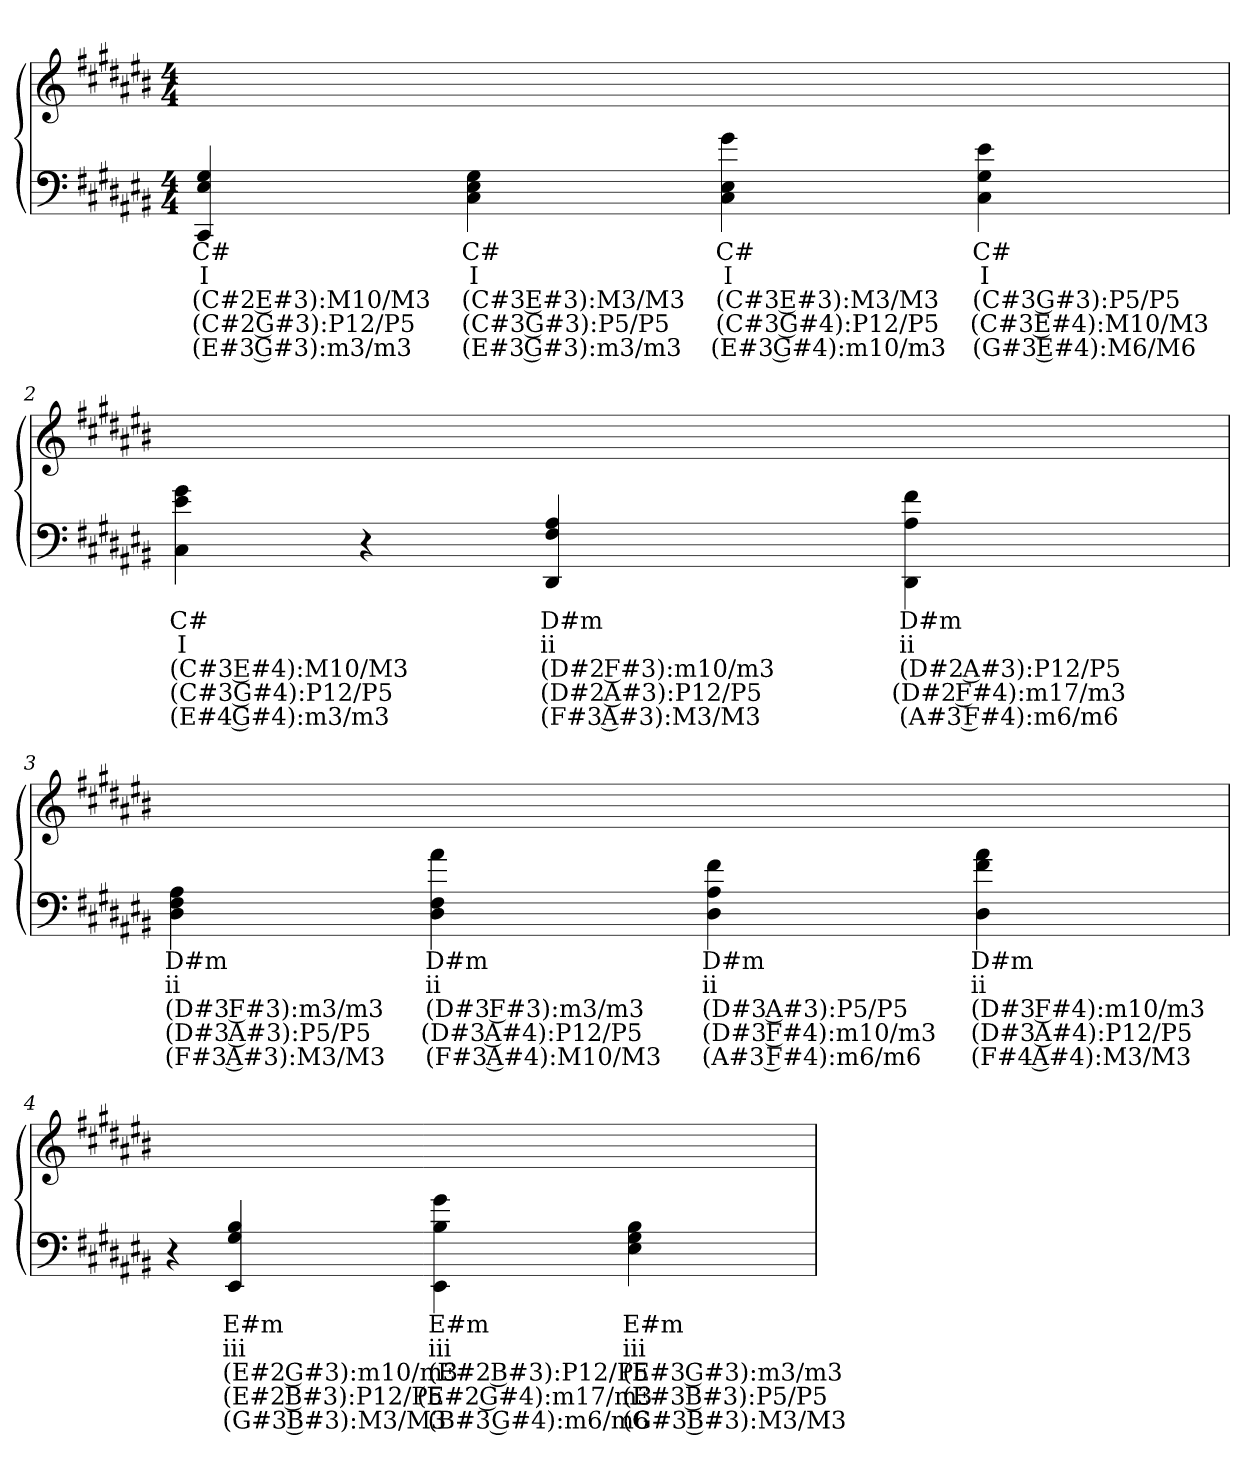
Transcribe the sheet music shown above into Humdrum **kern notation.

**kern	**text	**text	**text	**text	**text	**kern
*part2	*part2	*part2	*part2	*part2	*part2	*part1
*staff2	*staff2	*staff2	*staff2	*staff2	*staff2	*staff1
*clefF4	*	*	*	*	*	*clefG2
*k[f#c#g#d#a#e#b#]	*	*	*	*	*	*k[f#c#g#d#a#e#b#]
*C#:	*	*	*	*	*	*C#:
*M4/4	*	*	*	*	*	*M4/4
*MM60	*	*	*	*	*	*MM60
=1	=1	=1	=1	=1	=1	=1
4CC# 4E# 4G#	C#	I	(C#2 E#3):M10/M3	(C#2 G#3):P12/P5	(E#3 G#3):m3/m3	1ryy
4C# 4E# 4G#	C#	I	(C#3 E#3):M3/M3	(C#3 G#3):P5/P5	(E#3 G#3):m3/m3	.
4C# 4E# 4g#	C#	I	(C#3 E#3):M3/M3	(C#3 G#4):P12/P5	(E#3 G#4):m10/m3	.
4C# 4G# 4e#	C#	I	(C#3 G#3):P5/P5	(C#3 E#4):M10/M3	(G#3 E#4):M6/M6	.
=2	=2	=2	=2	=2	=2	=2
4C# 4e# 4g#	C#	I	(C#3 E#4):M10/M3	(C#3 G#4):P12/P5	(E#4 G#4):m3/m3	1ryy
4r	.	.	.	.	.	.
4DD# 4F# 4A#	D#m	ii	(D#2 F#3):m10/m3	(D#2 A#3):P12/P5	(F#3 A#3):M3/M3	.
4DD# 4A# 4f#	D#m	ii	(D#2 A#3):P12/P5	(D#2 F#4):m17/m3	(A#3 F#4):m6/m6	.
=3	=3	=3	=3	=3	=3	=3
4D# 4F# 4A#	D#m	ii	(D#3 F#3):m3/m3	(D#3 A#3):P5/P5	(F#3 A#3):M3/M3	1ryy
4D# 4F# 4a#	D#m	ii	(D#3 F#3):m3/m3	(D#3 A#4):P12/P5	(F#3 A#4):M10/M3	.
4D# 4A# 4f#	D#m	ii	(D#3 A#3):P5/P5	(D#3 F#4):m10/m3	(A#3 F#4):m6/m6	.
4D# 4f# 4a#	D#m	ii	(D#3 F#4):m10/m3	(D#3 A#4):P12/P5	(F#4 A#4):M3/M3	.
=4	=4	=4	=4	=4	=4	=4
4r	.	.	.	.	.	1ryy
4EE# 4G# 4B#	E#m	iii	(E#2 G#3):m10/m3	(E#2 B#3):P12/P5	(G#3 B#3):M3/M3	.
4EE# 4B# 4g#	E#m	iii	(E#2 B#3):P12/P5	(E#2 G#4):m17/m3	(B#3 G#4):m6/m6	.
4E# 4G# 4B#	E#m	iii	(E#3 G#3):m3/m3	(E#3 B#3):P5/P5	(G#3 B#3):M3/M3	.
=	=	=	=	=	=	=
*-	*-	*-	*-	*-	*-	*-
